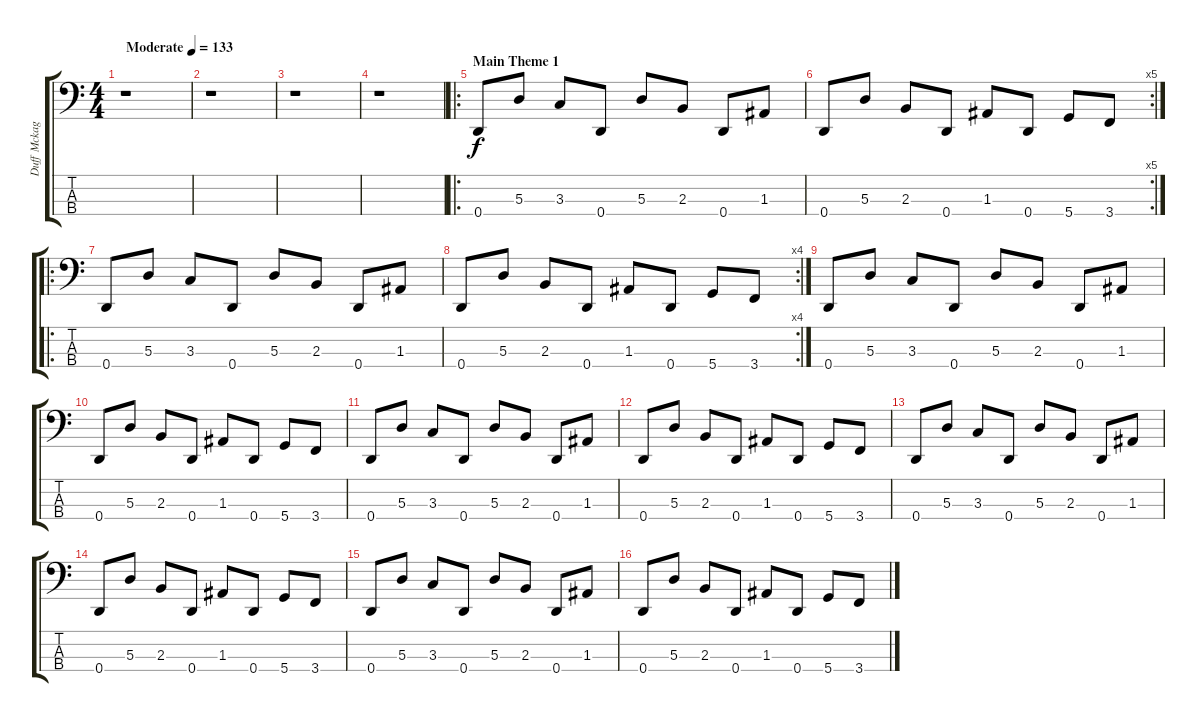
\track ("Duff Mckagan - Bass" "Duff Mckag") {instrument electricbassfinger}
\staff {score tabs}
\tuning (G2 D2 A1 D1) {hide}
\ts (4 4)
\tempo (133 "Moderate")
\clef f4
\ks c
r.1{dy f instrument electricbassfinger} |
r.1 |
r.1 |
r.1 |
\ro
\section ("" "Main Theme 1")
0.4.8 5.3.8 3.3.8 0.4.8 5.3.8 2.3.8 0.4.8 1.3.8 |
\rc 5
0.4.8 5.3.8 2.3.8 0.4.8 1.3.8 0.4.8 5.4.8 3.4.8 |
\ro
0.4.8 5.3.8 3.3.8 0.4.8 5.3.8 2.3.8 0.4.8 1.3.8 |
\rc 4
0.4.8 5.3.8 2.3.8 0.4.8 1.3.8 0.4.8 5.4.8 3.4.8 |
0.4.8 5.3.8 3.3.8 0.4.8 5.3.8 2.3.8 0.4.8 1.3.8 |
0.4.8 5.3.8 2.3.8 0.4.8 1.3.8 0.4.8 5.4.8 3.4.8 |
0.4.8 5.3.8 3.3.8 0.4.8 5.3.8 2.3.8 0.4.8 1.3.8 |
0.4.8 5.3.8 2.3.8 0.4.8 1.3.8 0.4.8 5.4.8 3.4.8 |
0.4.8 5.3.8 3.3.8 0.4.8 5.3.8 2.3.8 0.4.8 1.3.8 |
0.4.8 5.3.8 2.3.8 0.4.8 1.3.8 0.4.8 5.4.8 3.4.8 |
0.4.8 5.3.8 3.3.8 0.4.8 5.3.8 2.3.8 0.4.8 1.3.8 |
0.4.8 5.3.8 2.3.8 0.4.8 1.3.8 0.4.8 5.4.8 3.4.8
